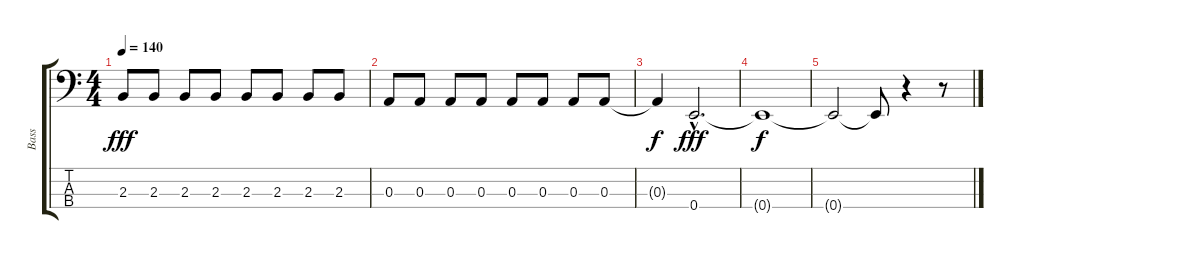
\track ("Bass" "Bass") {instrument electricbassfinger}
\staff {score tabs}
\tuning (G2 D2 A1 E1) {hide}
\ts (4 4)
\tempo 140
\clef f4
\ks c
2.3.8{dy fff} 2.3.8 2.3.8 2.3.8 2.3.8 2.3.8 2.3.8 2.3.8 |
0.3.8 0.3.8 0.3.8 0.3.8 0.3.8 0.3.8 0.3.8 0.3.8 |
0.3{t}.4{dy f} 0.4{hac}.2{d dy fff} |
0.4{t}.1{dy f} |
0.4{t}.2 0.4{t}.8 r.4 r.8
